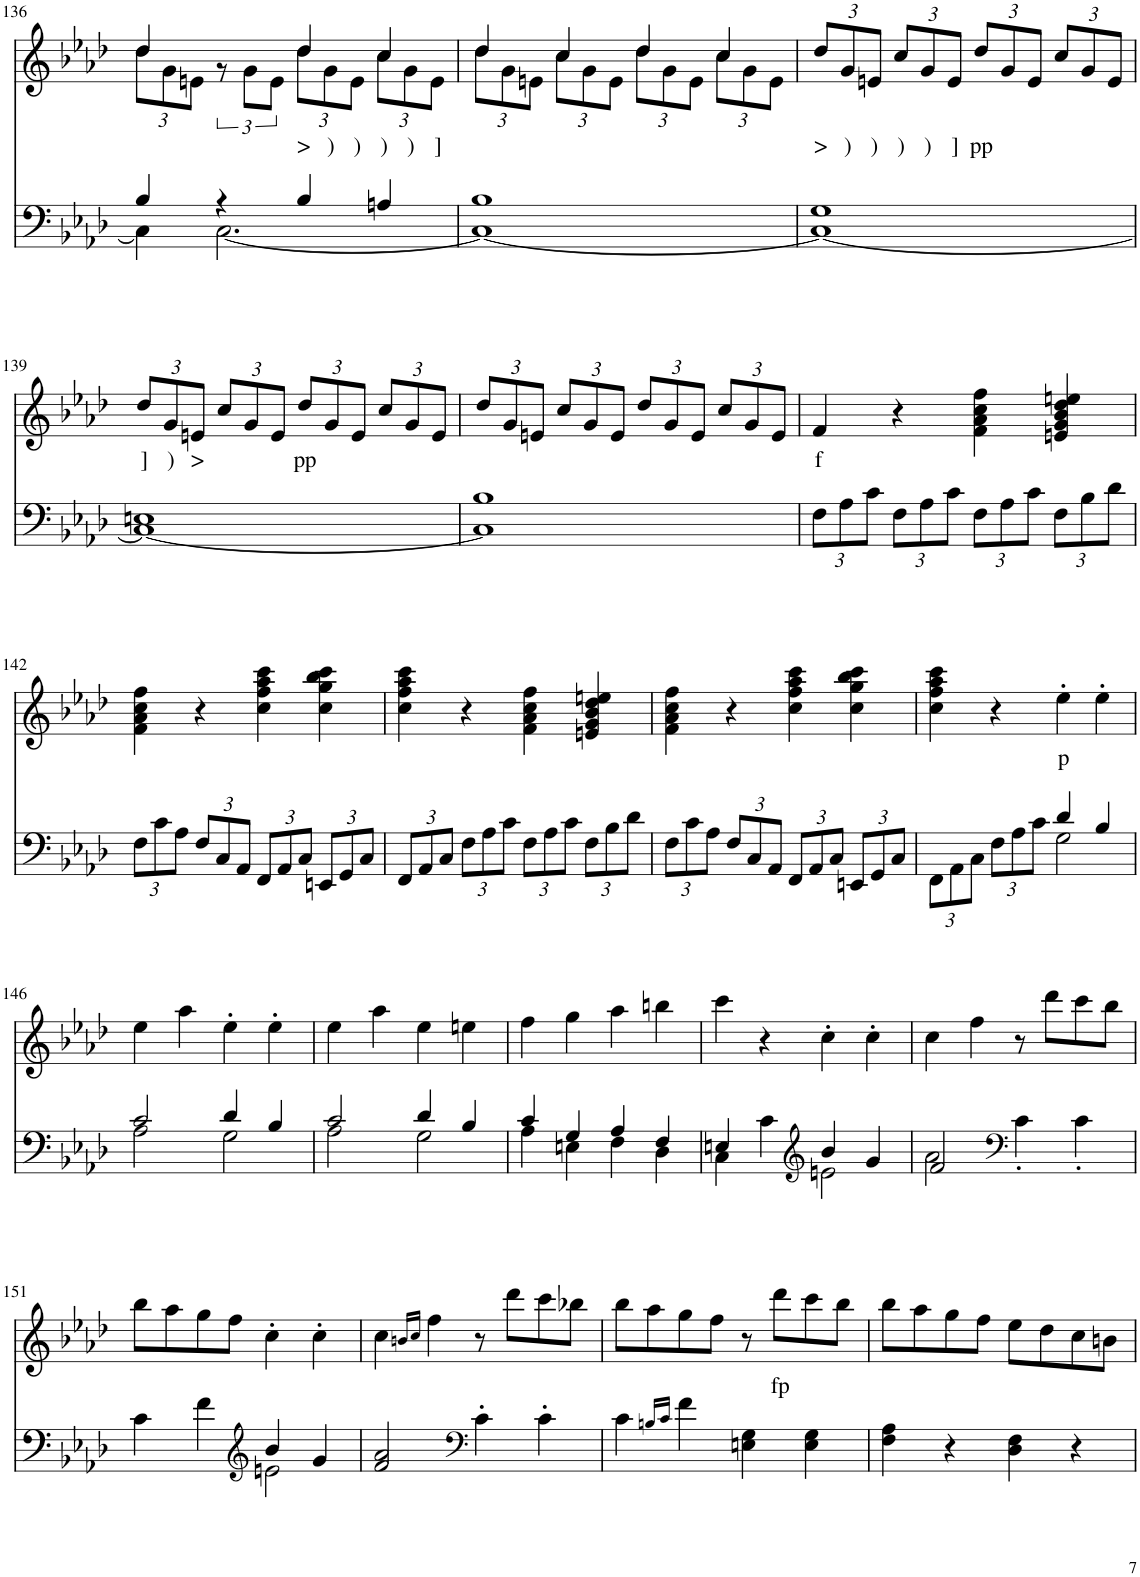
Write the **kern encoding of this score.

**kern	**kern	**text
*part2	*part1	*part1
*staff2	*staff1	*staff1
*I"piano	*I"piano	*
*I'Pno	*I'Pno	*
!!LO:PB:g=z
*clefF4	*clefG2	*
*k[b-e-a-d-]	*k[b-e-a-d-]	*
*f:	*f:	*
*M2/2	*M2/2	*
=136	=136	=136
*^	*^	*
*	*	*	*Xbrackettup	*
4B-/	4C\]	4dd-/	12dd-\L	.
.	.	.	12g\	.
.	.	.	12en\J	.
*	*	*	*brackettup	*
4r	[2.C\	4ryy	12r	.
.	.	.	12g\L	.
.	.	.	12e\J	.
*	*	*	*Xbrackettup	*
!	!	!	!	!LO:LY:b
4B-/	.	4dd-/	12dd-\L	>
!	!	!	!	!LO:LY:b
.	.	.	12g\	)
!	!	!	!	!LO:LY:b
.	.	.	12e\J	)
!	!	!	!	!LO:LY:b
4An/	.	4cc/	12cc\L	)
!	!	!	!	!LO:LY:b
.	.	.	12g\	)
!	!	!	!	!LO:LY:b
.	.	.	12e\J	]
=137	=137	=137	=137	=137
1B-	1C_	4dd-/	12dd-\L	.
.	.	.	12g\	.
.	.	.	12en\J	.
.	.	4cc/	12cc\L	.
.	.	.	12g\	.
.	.	.	12e\J	.
.	.	4dd-/	12dd-\L	.
.	.	.	12g\	.
.	.	.	12e\J	.
.	.	4cc/	12cc\L	.
.	.	.	12g\	.
.	.	.	12e\J	.
=138	=138	=138	=138	=138
!	!	!	!	!LO:LY:b
*	*	*v	*v	*
1G	1C_	12dd-/L	>
!	!	!	!LO:LY:b
.	.	12g/	)
!	!	!	!LO:LY:b
.	.	12en/J	)
!	!	!	!LO:LY:b
.	.	12cc/L	)
!	!	!	!LO:LY:b
.	.	12g/	)
!	!	!	!LO:LY:b
.	.	12e/J	]
!	!	!	!LO:LY:b
.	.	12dd-/L	pp
.	.	12g/	.
.	.	12e/J	.
.	.	12cc/L	.
.	.	12g/	.
.	.	12e/J	.
!!LO:LB:g=z
=139	=139	=139	=139
!	!	!	!LO:LY:b
1En	1C_	12dd-/L	]
!	!	!	!LO:LY:b
.	.	12g/	)
!	!	!	!LO:LY:b
.	.	12en/J	>
.	.	12cc/L	.
.	.	12g/	.
.	.	12e/J	.
!	!	!	!LO:LY:b
.	.	12dd-/L	pp
.	.	12g/	.
.	.	12e/J	.
.	.	12cc/L	.
.	.	12g/	.
.	.	12e/J	.
=140	=140	=140	=140
1B-	1C]	12dd-/L	.
.	.	12g/	.
.	.	12en/J	.
.	.	12cc/L	.
.	.	12g/	.
.	.	12e/J	.
.	.	12dd-/L	.
.	.	12g/	.
.	.	12e/J	.
.	.	12cc/L	.
.	.	12g/	.
.	.	12e/J	.
*v	*v	*	*
=141	=141	=141
*Xbrackettup	*	*
!	!	!LO:LY:b
12F\L	4f/	f
12A-\	.	.
12c\J	.	.
12F\L	4r	.
12A-\	.	.
12c\J	.	.
12F\L	4f\ 4a-\ 4cc\ 4ff\	.
12A-\	.	.
12c\J	.	.
12F\L	4en/ 4g/ 4b-/ 4dd-/ 4een/	.
12B-\	.	.
12d-\J	.	.
!!LO:LB:g=z
=142	=142	=142
12F\L	4f\ 4a-\ 4cc\ 4ff\	.
12c\	.	.
12A-\J	.	.
12F/L	4r	.
12C/	.	.
12AA-/J	.	.
12FF/L	4cc\ 4ff\ 4aa-\ 4ccc\	.
12AA-/	.	.
12C/J	.	.
12EEn/L	4cc\ 4gg\ 4bb-\ 4ccc\	.
12GG/	.	.
12C/J	.	.
=143	=143	=143
12FF/L	4cc\ 4ff\ 4aa-\ 4ccc\	.
12AA-/	.	.
12C/J	.	.
12F\L	4r	.
12A-\	.	.
12c\J	.	.
12F\L	4f\ 4a-\ 4cc\ 4ff\	.
12A-\	.	.
12c\J	.	.
12F\L	4en/ 4g/ 4b-/ 4dd-/ 4een/	.
12B-\	.	.
12d-\J	.	.
=144	=144	=144
12F\L	4f\ 4a-\ 4cc\ 4ff\	.
12c\	.	.
12A-\J	.	.
12F/L	4r	.
12C/	.	.
12AA-/J	.	.
12FF/L	4cc\ 4ff\ 4aa-\ 4ccc\	.
12AA-/	.	.
12C/J	.	.
12EEn/L	4cc\ 4gg\ 4bb-\ 4ccc\	.
12GG/	.	.
12C/J	.	.
=145	=145	=145
*^	*	*
2ryy	12FF\L	4cc\ 4ff\ 4aa-\ 4ccc\	.
.	12AA-\	.	.
.	12C\J	.	.
.	12F\L	4r	.
.	12A-\	.	.
.	12c\J	.	.
!	!	!	!LO:LY:b
4d-/	2G\	4ee-'\	p
4B-/	.	4ee-'\	.
!!LO:LB:g=z
=146	=146	=146	=146
2c/	2A-\	4ee-\	.
.	.	4aa-\	.
4d-/	2G\	4ee-'\	.
4B-/	.	4ee-'\	.
=147	=147	=147	=147
2c/	2A-\	4ee-\	.
.	.	4aa-\	.
4d-/	2G\	4ee-\	.
4B-/	.	4een\	.
=148	=148	=148	=148
4c/	4A-\	4ff\	.
4G/	4En\	4gg\	.
4A-/	4F\	4aa-\	.
4F/	4D-\	4bbn\	.
=149	=149	=149	=149
4En/	4C\	4ccc\	.
4c\	4ryy	4r	.
*clefG2	*	*	*
4b-/	2en\	4cc'\	.
4g/	.	4cc'\	.
=150	=150	=150	=150
2f/	2a-\	4cc\	.
.	.	4ff\	.
*clefF4	*	*	*
2ryy	4c'\	8r	.
.	.	8ddd-\L	.
.	4c'\	8ccc\	.
.	.	8bb-\J	.
!!LO:LB:g=z
=151	=151	=151	=151
2ryy	4c\	8bb-\L	.
.	.	8aa-\	.
.	4f\	8gg\	.
.	.	8ff\J	.
*clefG2	*	*	*
4b-/	2en\	4cc'\	.
4g/	.	4cc'\	.
*v	*v	*	*
=152	=152	=152
2f/ 2a-/	4cc\	.
.	16qbn/LL	.
.	16qcc/JJ	.
.	4ff\	.
*clefF4	*	*
4c'\	8r	.
.	8ddd-\L	.
4c'\	8ccc\	.
.	8bb-X\J	.
=153	=153	=153
4c\	8bb-\L	.
.	8aa-\	.
16qBn/LL	.	.
16qc/JJ	.	.
4f\	8gg\	.
.	8ff\J	.
4En\ 4G\	8r	.
!	!	!LO:LY:b
.	8ddd-\L	fp
4E\ 4G\	8ccc\	.
.	8bb-\J	.
=154	=154	=154
4F\ 4A-\	8bb-\L	.
.	8aa-\	.
4r	8gg\	.
.	8ff\J	.
4D-\ 4F\	8ee-\L	.
.	8dd-\	.
4r	8cc\	.
.	8bn\J	.
=	=	=
*-	*-	*-
